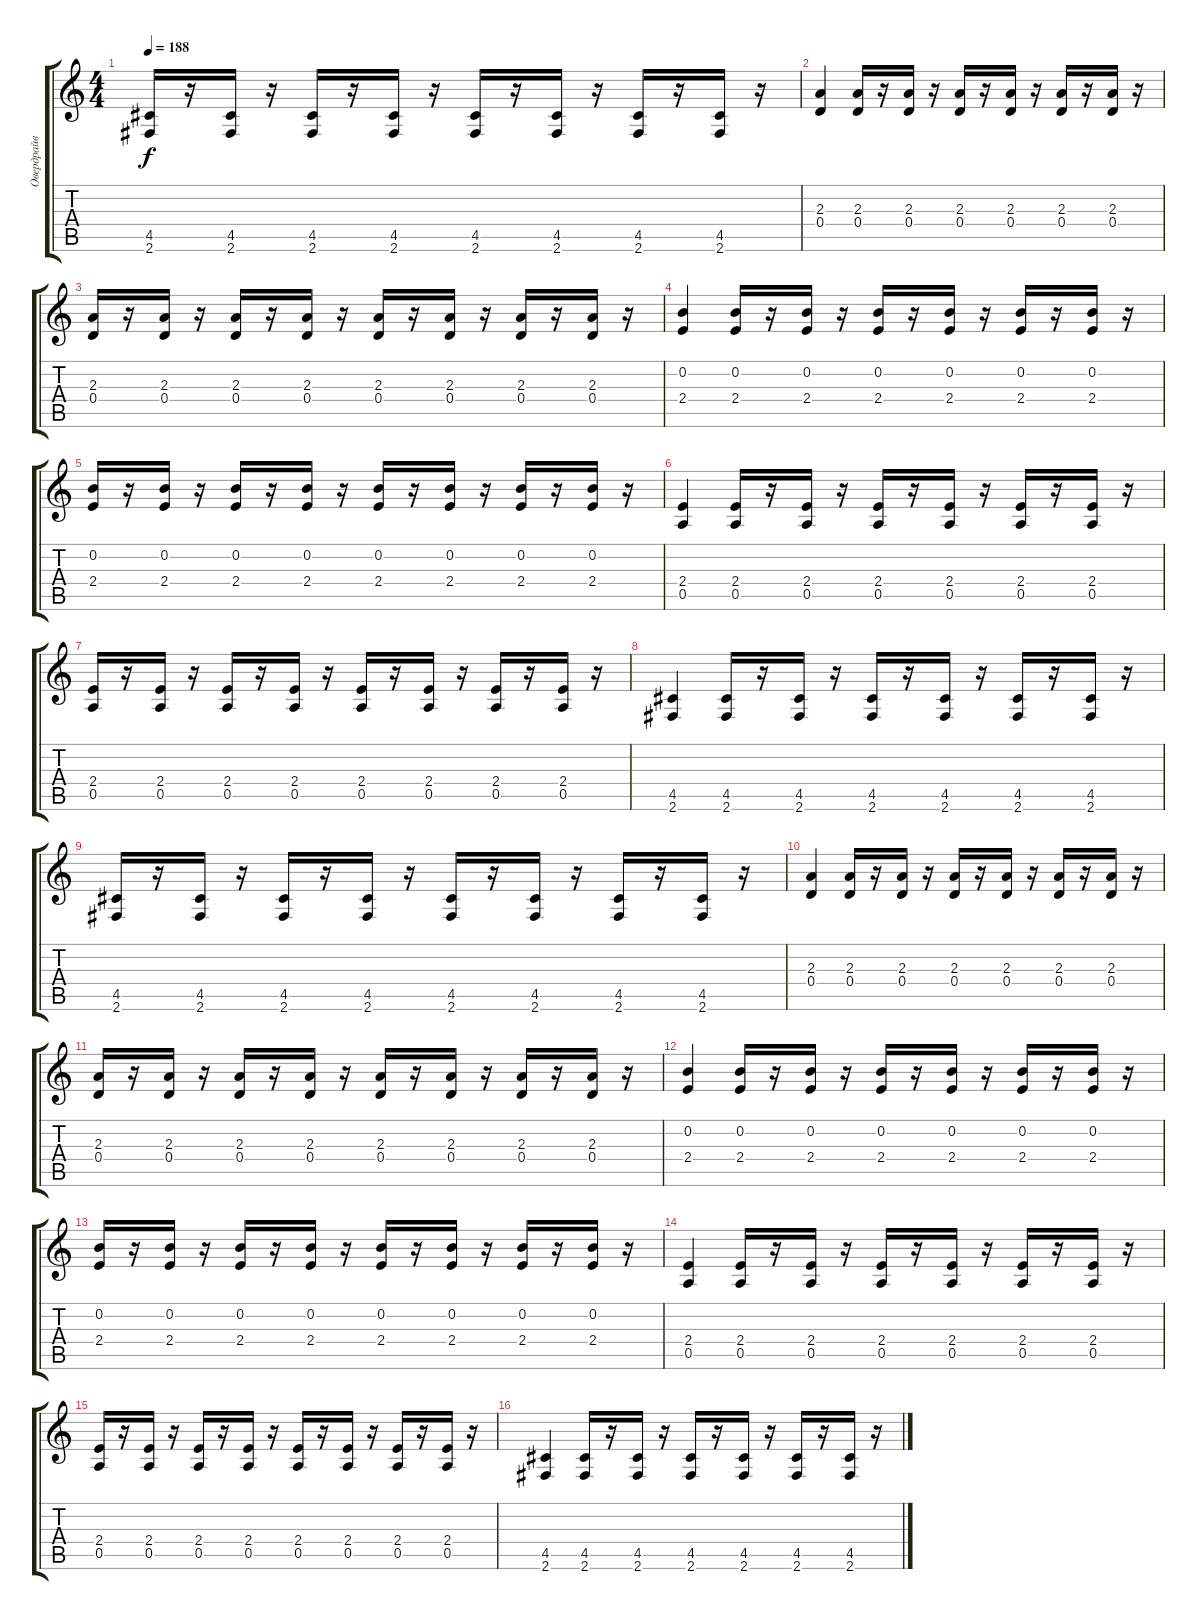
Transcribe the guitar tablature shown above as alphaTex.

\track ("Овердрайв" "Овердрайв") {instrument overdrivenguitar}
\staff {score tabs}
\tuning (E4 B3 G3 D3 A2 E2) {hide}
\ts (4 4)
\tempo 188
\clef g2
\ks c
(4.5 2.6).16{dy f} r.16 (4.5 2.6).16 r.16 (4.5 2.6).16 r.16 (4.5 2.6).16 r.16 (4.5 2.6).16 r.16 (4.5 2.6).16 r.16 (4.5 2.6).16 r.16 (4.5 2.6).16 r.16 |
(2.3 0.4).4 (2.3 0.4).16 r.16 (2.3 0.4).16 r.16 (2.3 0.4).16 r.16 (2.3 0.4).16 r.16 (2.3 0.4).16 r.16 (2.3 0.4).16 r.16 |
(2.3 0.4).16 r.16 (2.3 0.4).16 r.16 (2.3 0.4).16 r.16 (2.3 0.4).16 r.16 (2.3 0.4).16 r.16 (2.3 0.4).16 r.16 (2.3 0.4).16 r.16 (2.3 0.4).16 r.16 |
(0.2 2.4).4 (0.2 2.4).16 r.16 (0.2 2.4).16 r.16 (0.2 2.4).16 r.16 (0.2 2.4).16 r.16 (0.2 2.4).16 r.16 (0.2 2.4).16 r.16 |
(0.2 2.4).16 r.16 (0.2 2.4).16 r.16 (0.2 2.4).16 r.16 (0.2 2.4).16 r.16 (0.2 2.4).16 r.16 (0.2 2.4).16 r.16 (0.2 2.4).16 r.16 (0.2 2.4).16 r.16 |
(2.4 0.5).4 (2.4 0.5).16 r.16 (2.4 0.5).16 r.16 (2.4 0.5).16 r.16 (2.4 0.5).16 r.16 (2.4 0.5).16 r.16 (2.4 0.5).16 r.16 |
(2.4 0.5).16 r.16 (2.4 0.5).16 r.16 (2.4 0.5).16 r.16 (2.4 0.5).16 r.16 (2.4 0.5).16 r.16 (2.4 0.5).16 r.16 (2.4 0.5).16 r.16 (2.4 0.5).16 r.16 |
(4.5 2.6).4 (4.5 2.6).16 r.16 (4.5 2.6).16 r.16 (4.5 2.6).16 r.16 (4.5 2.6).16 r.16 (4.5 2.6).16 r.16 (4.5 2.6).16 r.16 |
(4.5 2.6).16 r.16 (4.5 2.6).16 r.16 (4.5 2.6).16 r.16 (4.5 2.6).16 r.16 (4.5 2.6).16 r.16 (4.5 2.6).16 r.16 (4.5 2.6).16 r.16 (4.5 2.6).16 r.16 |
(2.3 0.4).4 (2.3 0.4).16 r.16 (2.3 0.4).16 r.16 (2.3 0.4).16 r.16 (2.3 0.4).16 r.16 (2.3 0.4).16 r.16 (2.3 0.4).16 r.16 |
(2.3 0.4).16 r.16 (2.3 0.4).16 r.16 (2.3 0.4).16 r.16 (2.3 0.4).16 r.16 (2.3 0.4).16 r.16 (2.3 0.4).16 r.16 (2.3 0.4).16 r.16 (2.3 0.4).16 r.16 |
(0.2 2.4).4 (0.2 2.4).16 r.16 (0.2 2.4).16 r.16 (0.2 2.4).16 r.16 (0.2 2.4).16 r.16 (0.2 2.4).16 r.16 (0.2 2.4).16 r.16 |
(0.2 2.4).16 r.16 (0.2 2.4).16 r.16 (0.2 2.4).16 r.16 (0.2 2.4).16 r.16 (0.2 2.4).16 r.16 (0.2 2.4).16 r.16 (0.2 2.4).16 r.16 (0.2 2.4).16 r.16 |
(2.4 0.5).4 (2.4 0.5).16 r.16 (2.4 0.5).16 r.16 (2.4 0.5).16 r.16 (2.4 0.5).16 r.16 (2.4 0.5).16 r.16 (2.4 0.5).16 r.16 |
(2.4 0.5).16 r.16 (2.4 0.5).16 r.16 (2.4 0.5).16 r.16 (2.4 0.5).16 r.16 (2.4 0.5).16 r.16 (2.4 0.5).16 r.16 (2.4 0.5).16 r.16 (2.4 0.5).16 r.16 |
(4.5 2.6).4 (4.5 2.6).16 r.16 (4.5 2.6).16 r.16 (4.5 2.6).16 r.16 (4.5 2.6).16 r.16 (4.5 2.6).16 r.16 (4.5 2.6).16 r.16
